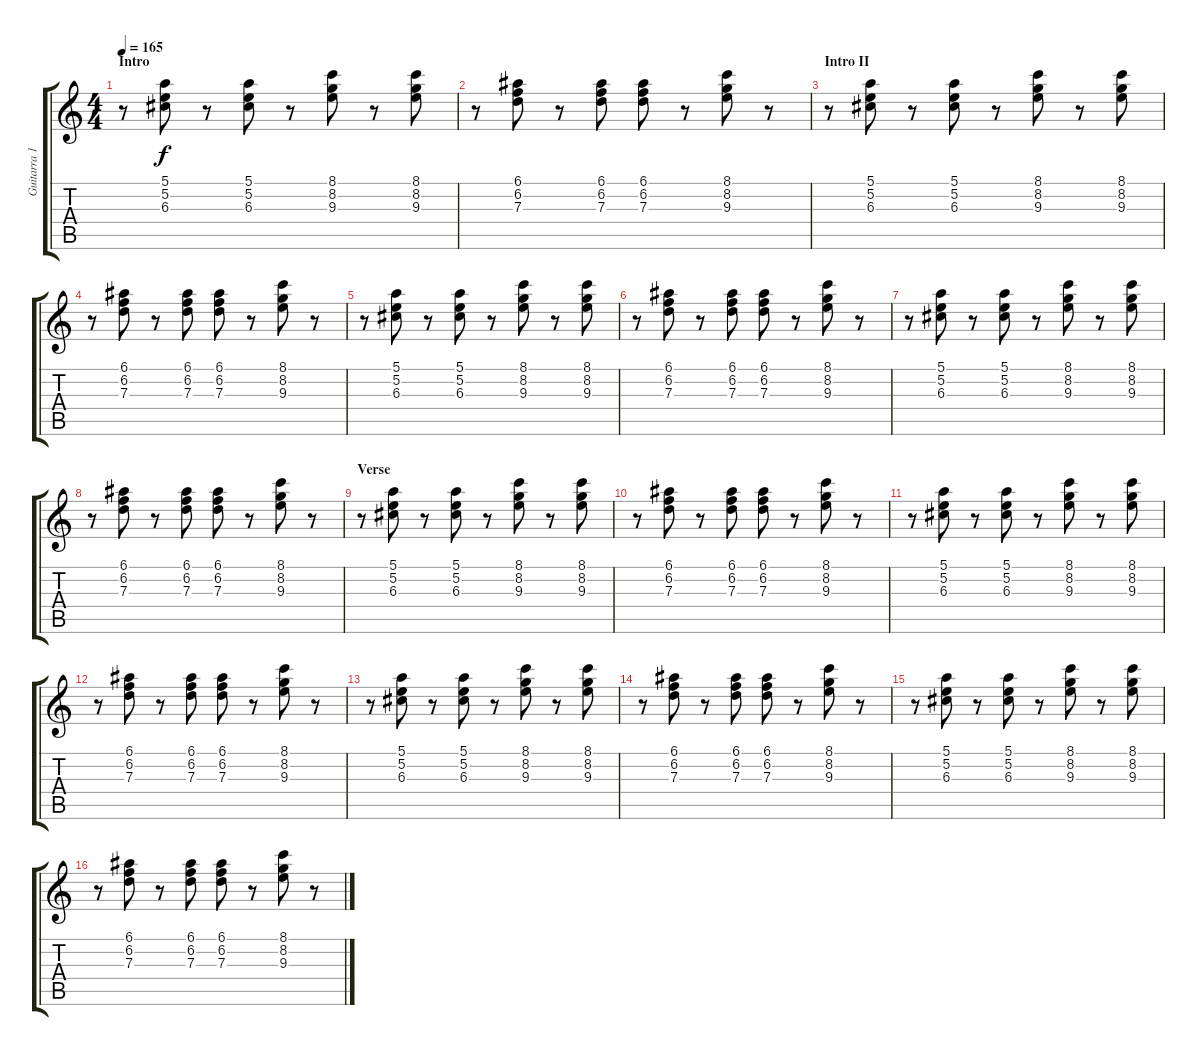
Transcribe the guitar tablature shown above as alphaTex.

\track ("Guitarra 1 - Mathias" "Guitarra 1") {instrument distortionguitar}
\staff {score tabs}
\tuning (E4 B3 G3 D3 A2 E2) {hide}
\ts (4 4)
\section ("" "Intro")
\tempo 165
\clef g2
\ks c
r.8{dy f instrument distortionguitar} (5.1 5.2 6.3).8 r.8 (5.1 5.2 6.3).8 r.8 (8.1 8.2 9.3).8 r.8 (8.1 8.2 9.3).8 |
r.8 (6.1 6.2 7.3).8 r.8 (6.1 6.2 7.3).8 (6.1 6.2 7.3).8 r.8 (8.1 8.2 9.3).8 r.8 |
\section ("" "Intro II")
r.8 (5.1 5.2 6.3).8 r.8 (5.1 5.2 6.3).8 r.8 (8.1 8.2 9.3).8 r.8 (8.1 8.2 9.3).8 |
r.8 (6.1 6.2 7.3).8 r.8 (6.1 6.2 7.3).8 (6.1 6.2 7.3).8 r.8 (8.1 8.2 9.3).8 r.8 |
r.8 (5.1 5.2 6.3).8 r.8 (5.1 5.2 6.3).8 r.8 (8.1 8.2 9.3).8 r.8 (8.1 8.2 9.3).8 |
r.8 (6.1 6.2 7.3).8 r.8 (6.1 6.2 7.3).8 (6.1 6.2 7.3).8 r.8 (8.1 8.2 9.3).8 r.8 |
r.8 (5.1 5.2 6.3).8 r.8 (5.1 5.2 6.3).8 r.8 (8.1 8.2 9.3).8 r.8 (8.1 8.2 9.3).8 |
r.8 (6.1 6.2 7.3).8 r.8 (6.1 6.2 7.3).8 (6.1 6.2 7.3).8 r.8 (8.1 8.2 9.3).8 r.8 |
\section ("" "Verse")
r.8 (5.1 5.2 6.3).8 r.8 (5.1 5.2 6.3).8 r.8 (8.1 8.2 9.3).8 r.8 (8.1 8.2 9.3).8 |
r.8 (6.1 6.2 7.3).8 r.8 (6.1 6.2 7.3).8 (6.1 6.2 7.3).8 r.8 (8.1 8.2 9.3).8 r.8 |
r.8 (5.1 5.2 6.3).8 r.8 (5.1 5.2 6.3).8 r.8 (8.1 8.2 9.3).8 r.8 (8.1 8.2 9.3).8 |
r.8 (6.1 6.2 7.3).8 r.8 (6.1 6.2 7.3).8 (6.1 6.2 7.3).8 r.8 (8.1 8.2 9.3).8 r.8 |
r.8 (5.1 5.2 6.3).8 r.8 (5.1 5.2 6.3).8 r.8 (8.1 8.2 9.3).8 r.8 (8.1 8.2 9.3).8 |
r.8 (6.1 6.2 7.3).8 r.8 (6.1 6.2 7.3).8 (6.1 6.2 7.3).8 r.8 (8.1 8.2 9.3).8 r.8 |
r.8 (5.1 5.2 6.3).8 r.8 (5.1 5.2 6.3).8 r.8 (8.1 8.2 9.3).8 r.8 (8.1 8.2 9.3).8 |
r.8 (6.1 6.2 7.3).8 r.8 (6.1 6.2 7.3).8 (6.1 6.2 7.3).8 r.8 (8.1 8.2 9.3).8 r.8
